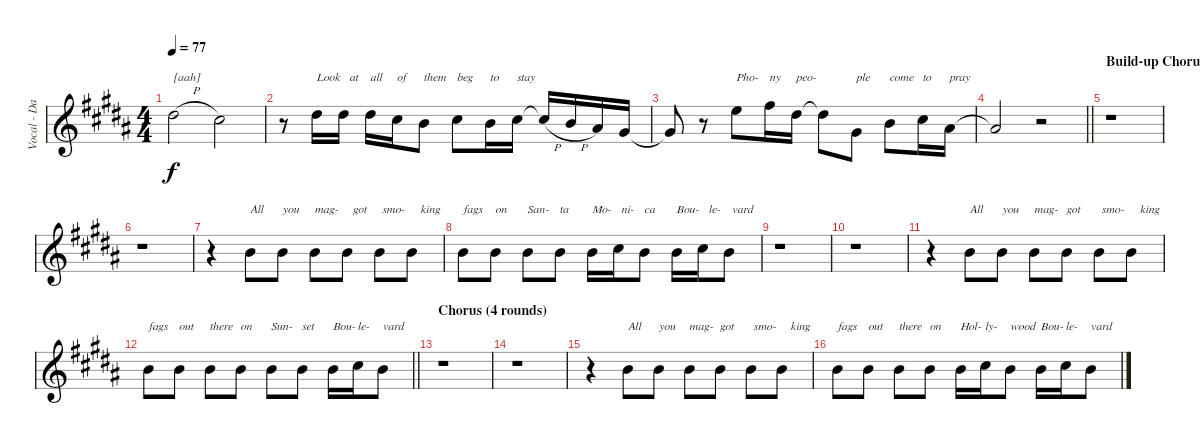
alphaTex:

\track ("Vocal - Daron" "Vocal - Da") {instrument tuba}
\staff {score}
\tuning (D4 Bb3 Gb3 Db3 Ab2 Eb2) {hide}
\ts (4 4)
\tempo 77
\clef g2
\ks g#minor
13.1{h}.2{txt "[aah]" dy f} 11.1.2 |
r.8 13.1.16{txt "Look"} 13.1.16{txt "  at"} 13.1.16{txt "all"} 11.1.16{txt "of"} 13.2.8{txt "them"} 11.1.8{txt "beg"} 13.2.16{txt "to"} 11.1.16{txt "stay"} 11.1{h t}.16 9.1{h}.16 8.1.16 10.2.16 |
10.2{t}.8 r.8 14.1.8{txt "Pho-"} 16.1.16{txt "ny"} 17.2.16{txt "peo-"} 17.2{t}.8 14.3.8{txt "ple"} 13.2.8{txt "come"} 15.2.16{txt "to"} 12.2.16{txt "pray"} |
\barLineRight lightlight
12.2{t}.2 r.2 |
\section ("" "Build-up Chorus (2 rounds)")
r.1 |
r.1 |
r.4 9.1.8{txt "All"} 9.1.8{txt "you"} 9.1.8{txt "mag-"} 9.1.8{txt "  got"} 9.1.8{txt " smo-"} 9.1.8{txt "   king"} |
9.1.8{txt "fags"} 9.1.8{txt "on"} 9.1.8{txt "San-"} 9.1.8{txt "ta"} 9.1.16{txt "Mo-"} 11.1.16{txt " ni-"} 9.1.8{txt "ca"} 9.1.16{txt "Bou-"} 11.1.16{txt "  le-"} 9.1.8{txt " vard"} |
r.1 |
r.1 |
r.4 9.1.8{txt "All"} 9.1.8{txt "you"} 9.1.8{txt "mag-"} 9.1.8{txt "got"} 9.1.8{txt " smo-"} 9.1.8{txt "   king"} |
\barLineRight lightlight
9.1.8{txt "fags"} 9.1.8{txt "out"} 9.1.8{txt "there"} 9.1.8{txt "on"} 9.1.8{txt "Sun-"} 9.1.8{txt "set"} 9.1.16{txt "Bou-"} 11.1.16{txt "le-"} 9.1.8{txt "vard"} |
\section ("" "Chorus (4 rounds)")
r.1 |
r.1 |
r.4 9.1.8{txt "All"} 9.1.8{txt "you"} 9.1.8{txt "mag-"} 9.1.8{txt "got"} 9.1.8{txt " smo-"} 9.1.8{txt "   king"} |
9.1.8{txt "fags"} 9.1.8{txt "out"} 9.1.8{txt "there"} 9.1.8{txt "on"} 9.1.16{txt "Hol-"} 11.1.16{txt "ly-"} 9.1.8{txt "wood"} 9.1.16{txt "Bou-"} 11.1.16{txt "le-"} 9.1.8{txt "vard"}
